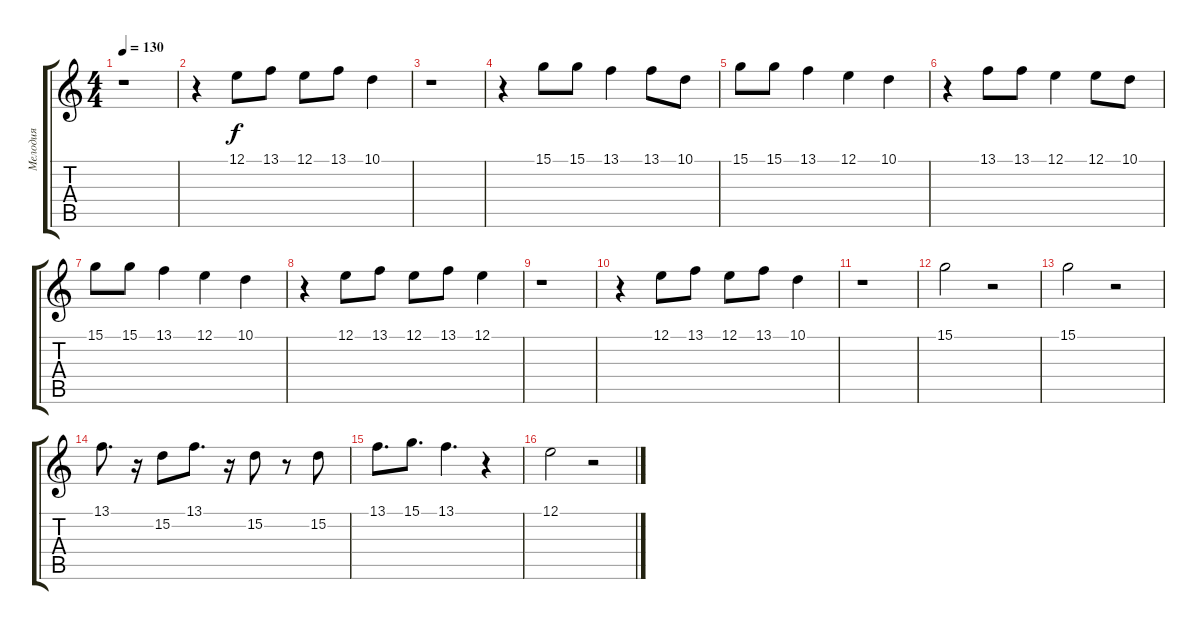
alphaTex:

\track ("Мелодия" "Мелодия") {instrument lead3calliope}
\staff {score tabs}
\tuning (E4 B3 G3 D3 A2 E2) {hide}
\ts (4 4)
\tempo 130
\clef g2
\ks c
r.1{dy f} |
r.4 12.1.8 13.1.8 12.1.8 13.1.8 10.1.4 |
r.1 |
r.4 15.1.8 15.1.8 13.1.4 13.1.8 10.1.8 |
15.1.8 15.1.8 13.1.4 12.1.4 10.1.4 |
r.4 13.1.8 13.1.8 12.1.4 12.1.8 10.1.8 |
15.1.8 15.1.8 13.1.4 12.1.4 10.1.4 |
r.4 12.1.8 13.1.8 12.1.8 13.1.8 12.1.4 |
r.1 |
r.4 12.1.8 13.1.8 12.1.8 13.1.8 10.1.4 |
r.1 |
15.1.2 r.2 |
15.1.2 r.2 |
13.1.8{d} r.16 15.2.8 13.1.8{d} r.16 15.2.8 r.8 15.2.8 |
13.1.8{d} 15.1.8{d} 13.1.4{d} r.4 |
12.1.2 r.2
